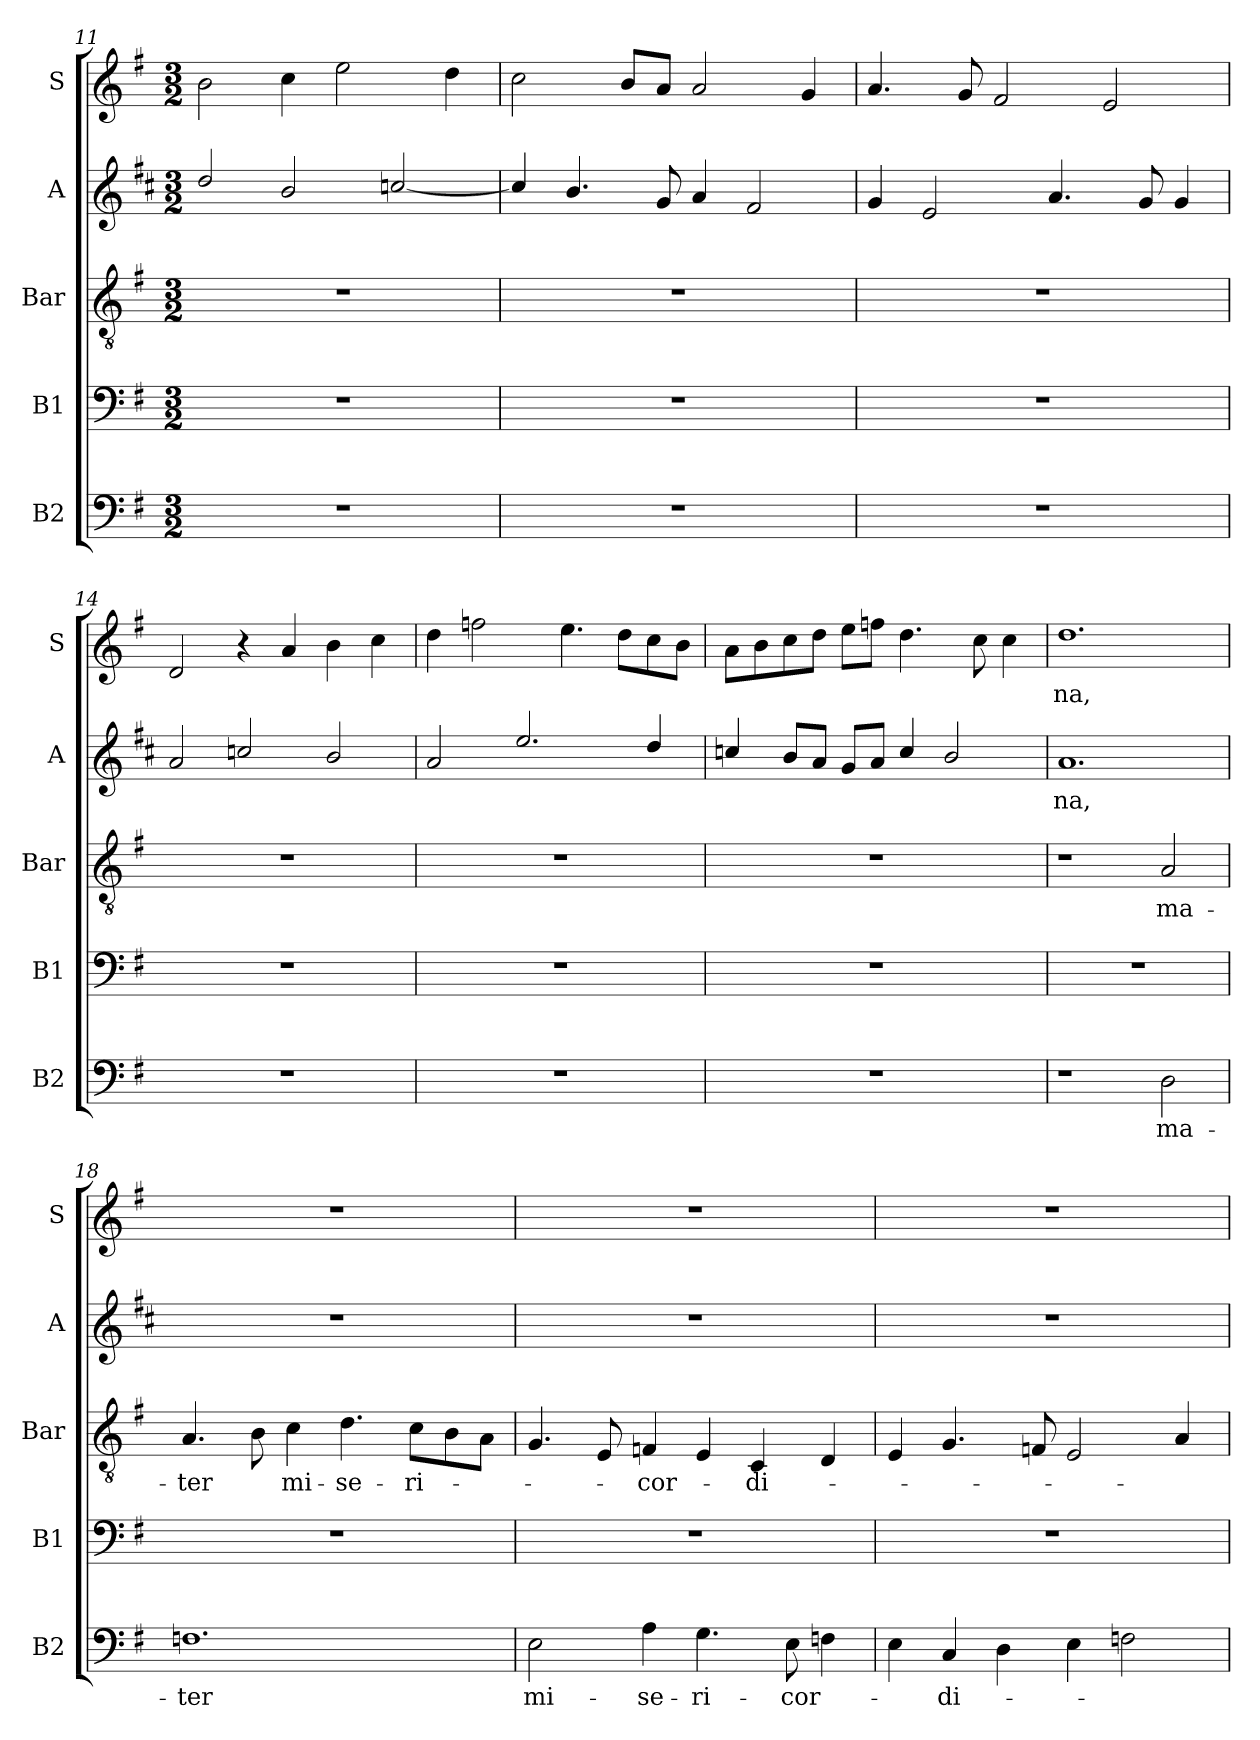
**kern	**text	**kern	**kern	**text	**kern	**text	**kern	**text
*part5	*part5	*part4	*part3	*part3	*part2	*part2	*part1	*part1
*staff5	*staff5	*staff4	*staff3	*staff3	*staff2	*staff2	*staff1	*staff1
*I"B2	*	*I"B1	*I"Bar	*	*I"A	*	*I"S	*
*I'B2	*	*I'B1	*I'Bar	*	*I'A	*	*I'S	*
*clefF4	*	*clefF4	*clefGv2	*	*clefG2	*	*clefG2	*
*	*	*	*	*	*ITrd4c7	*	*	*
*k[f#]	*	*k[f#]	*k[f#]	*	*k[f#]	*	*k[f#]	*
*M3/2	*	*M3/2	*M3/2	*	*M3/2	*	*M3/2	*
=11	=11	=11	=11	=11	=11	=11	=11	=11
1.r	.	1.r	1.r	.	2g/	.	2b\	.
.	.	.	.	.	2e/	.	4cc\	.
.	.	.	.	.	.	.	2ee\	.
.	.	.	.	.	[2fn/	.	.	.
.	.	.	.	.	.	.	4dd\	.
=12	=12	=12	=12	=12	=12	=12	=12	=12
1.r	.	1.r	1.r	.	4f/]	.	2cc\	.
.	.	.	.	.	4.e/	.	.	.
.	.	.	.	.	.	.	8b/L	.
.	.	.	.	.	8c/	.	8a/J	.
.	.	.	.	.	4d/	.	2a/	.
.	.	.	.	.	2B/	.	.	.
.	.	.	.	.	.	.	4g/	.
=13	=13	=13	=13	=13	=13	=13	=13	=13
1.r	.	1.r	1.r	.	4c/	.	4.a/	.
.	.	.	.	.	2A/	.	.	.
.	.	.	.	.	.	.	8g/	.
.	.	.	.	.	.	.	2f#/	.
.	.	.	.	.	4.d/	.	.	.
.	.	.	.	.	.	.	2e/	.
.	.	.	.	.	8c/	.	.	.
.	.	.	.	.	4c/	.	.	.
!!LO:LB:g=z
=14	=14	=14	=14	=14	=14	=14	=14	=14
1.r	.	1.r	1.r	.	2d/	.	2d/	.
.	.	.	.	.	2fn/	.	4r	.
.	.	.	.	.	.	.	4a/	.
.	.	.	.	.	2e/	.	4b\	.
.	.	.	.	.	.	.	4cc\	.
=15	=15	=15	=15	=15	=15	=15	=15	=15
1.r	.	1.r	1.r	.	2d/	.	4dd\	.
.	.	.	.	.	.	.	2ffn\	.
.	.	.	.	.	2.a/	.	.	.
.	.	.	.	.	.	.	4.ee\	.
.	.	.	.	.	.	.	8dd\L	.
.	.	.	.	.	4g/	.	8cc\	.
.	.	.	.	.	.	.	8b\J	.
=16	=16	=16	=16	=16	=16	=16	=16	=16
1.r	.	1.r	1.r	.	4fn/	.	8a\L	.
.	.	.	.	.	.	.	8b\	.
.	.	.	.	.	8e/L	.	8cc\	.
.	.	.	.	.	8d/J	.	8dd\J	.
.	.	.	.	.	8c/L	.	8ee\L	.
.	.	.	.	.	8d/J	.	8ffn\J	.
.	.	.	.	.	4f/	.	4.dd\	.
.	.	.	.	.	2e/	.	.	.
.	.	.	.	.	.	.	8cc\	.
.	.	.	.	.	.	.	4cc\	.
=17	=17	=17	=17	=17	=17	=17	=17	=17
!	!	!	!	!	!	!LO:LY:b	!	!LO:LY:b
1r	.	1.r	1r	.	1.d	-na,	1.dd	-na,
!	!LO:LY:b	!	!	!LO:LY:b	!	!	!	!
2D\	ma-	.	2A/	ma-	.	.	.	.
=18	=18	=18	=18	=18	=18	=18	=18	=18
!	!LO:LY:b	!	!	!LO:LY:b	!	!	!	!
1.Fn	-ter	1.r	4.A/	-ter	1.r	.	1.r	.
.	.	.	8B\	.	.	.	.	.
!	!	!	!	!LO:LY:b	!	!	!	!
.	.	.	4c\	mi-	.	.	.	.
!	!	!	!	!LO:LY:b	!	!	!	!
.	.	.	4.d\	-se-	.	.	.	.
!	!	!	!	!LO:LY:b	!	!	!	!
.	.	.	8c\L	-ri-	.	.	.	.
.	.	.	8B\	.	.	.	.	.
.	.	.	8A\J	.	.	.	.	.
=19	=19	=19	=19	=19	=19	=19	=19	=19
!	!LO:LY:b	!	!	!	!	!	!	!
2E\	mi-	1.r	4.G/	.	1.r	.	1.r	.
.	.	.	8E/	.	.	.	.	.
!	!LO:LY:b	!	!	!LO:LY:b	!	!	!	!
4A\	-se-	.	4Fn/	cor-	.	.	.	.
!	!LO:LY:b	!	!	!	!	!	!	!
4.G\	ri-	.	4E/	.	.	.	.	.
!	!	!	!	!LO:LY:b	!	!	!	!
.	.	.	4C/	-di-	.	.	.	.
!	!LO:LY:b	!	!	!	!	!	!	!
8E\	-cor-	.	.	.	.	.	.	.
4Fn\	.	.	4D/	.	.	.	.	.
!!LO:PB:g=z
=20	=20	=20	=20	=20	=20	=20	=20	=20
4E\	.	1.r	4E/	.	1.r	.	1.r	.
!	!LO:LY:b	!	!	!	!	!	!	!
4C/	-di-	.	4.G/	.	.	.	.	.
4D\	.	.	.	.	.	.	.	.
.	.	.	8Fn/	.	.	.	.	.
4E\	.	.	2E/	.	.	.	.	.
2Fn\	.	.	.	.	.	.	.	.
.	.	.	4A/	.	.	.	.	.
=	=	=	=	=	=	=	=	=
*-	*-	*-	*-	*-	*-	*-	*-	*-
